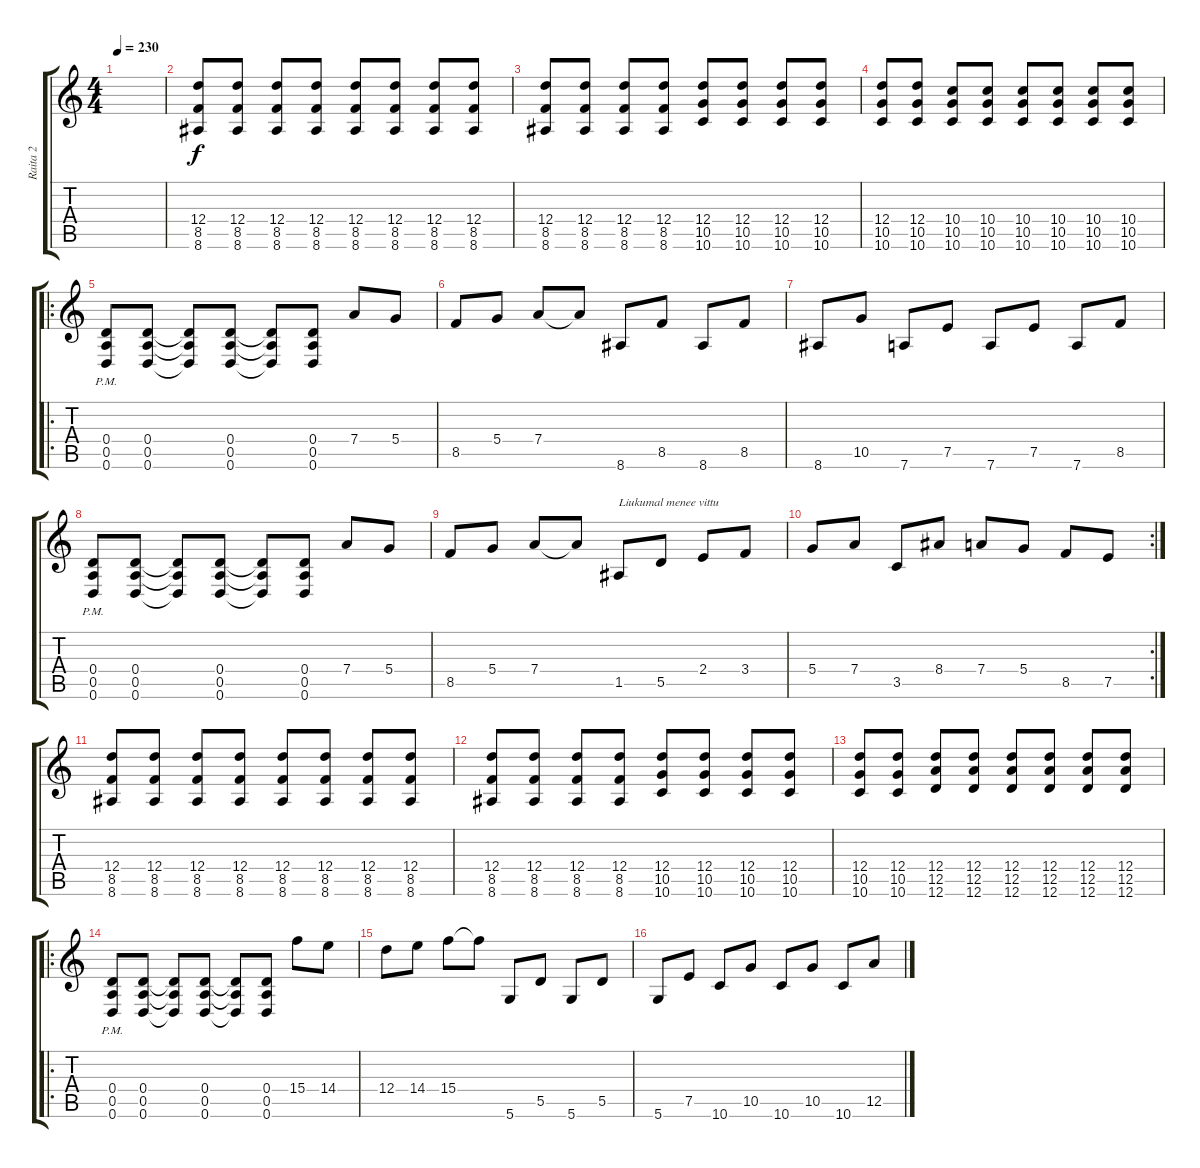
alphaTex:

\track ("Raita 2" "Raita 2") {instrument distortionguitar}
\staff {score tabs}
\tuning (E4 B3 G3 D3 A2 D2) {hide}
\ts (4 4)
\tempo 230
\clef g2
\ks c
|
(12.4 8.5 8.6).8 (12.4 8.5 8.6).8 (12.4 8.5 8.6).8 (12.4 8.5 8.6).8 (12.4 8.5 8.6).8 (12.4 8.5 8.6).8 (12.4 8.5 8.6).8 (12.4 8.5 8.6).8 |
(12.4 8.5 8.6).8 (12.4 8.5 8.6).8 (12.4 8.5 8.6).8 (12.4 8.5 8.6).8 (12.4 10.5 10.6).8 (12.4 10.5 10.6).8 (12.4 10.5 10.6).8 (12.4 10.5 10.6).8 |
(12.4 10.5 10.6).8 (12.4 10.5 10.6).8 (10.4 10.5 10.6).8 (10.4 10.5 10.6).8 (10.4 10.5 10.6).8 (10.4 10.5 10.6).8 (10.4 10.5 10.6).8 (10.4 10.5 10.6).8 |
\ro
(0.4 0.5 0.6{pm}).8 (0.4 0.5 0.6).8 (0.4{t} 0.5{t} 0.6{t}).8 (0.4 0.5 0.6).8 (0.4{t} 0.5{t} 0.6{t}).8 (0.4 0.5 0.6).8 7.4.8 5.4.8 |
8.5.8 5.4.8 7.4.8 7.4{t}.8 8.6.8 8.5.8 8.6.8 8.5.8 |
8.6.8 10.5.8 7.6.8 7.5.8 7.6.8 7.5.8 7.6.8 8.5.8 |
(0.4 0.5 0.6{pm}).8 (0.4 0.5 0.6).8 (0.4{t} 0.5{t} 0.6{t}).8 (0.4 0.5 0.6).8 (0.4{t} 0.5{t} 0.6{t}).8 (0.4 0.5 0.6).8 7.4.8 5.4.8 |
8.5.8 5.4.8 7.4.8 7.4{t}.8 1.5.8{txt "Liukumal menee vittu"} 5.5.8 2.4.8 3.4.8 |
\rc 2
5.4.8 7.4.8 3.5.8 8.4.8 7.4.8 5.4.8 8.5.8 7.5.8 |
(12.4 8.5 8.6).8 (12.4 8.5 8.6).8 (12.4 8.5 8.6).8 (12.4 8.5 8.6).8 (12.4 8.5 8.6).8 (12.4 8.5 8.6).8 (12.4 8.5 8.6).8 (12.4 8.5 8.6).8 |
(12.4 8.5 8.6).8 (12.4 8.5 8.6).8 (12.4 8.5 8.6).8 (12.4 8.5 8.6).8 (12.4 10.5 10.6).8 (12.4 10.5 10.6).8 (12.4 10.5 10.6).8 (12.4 10.5 10.6).8 |
(12.4 10.5 10.6).8 (12.4 10.5 10.6).8 (12.4 12.5 12.6).8 (12.4 12.5 12.6).8 (12.4 12.5 12.6).8 (12.4 12.5 12.6).8 (12.4 12.5 12.6).8 (12.4 12.5 12.6).8 |
\ro
(0.4 0.5 0.6{pm}).8 (0.4 0.5 0.6).8 (0.4{t} 0.5{t} 0.6{t}).8 (0.4 0.5 0.6).8 (0.4{t} 0.5{t} 0.6{t}).8 (0.4 0.5 0.6).8 15.4.8 14.4.8 |
12.4.8 14.4.8 15.4.8 15.4{t}.8 5.6.8 5.5.8 5.6.8 5.5.8 |
5.6.8 7.5.8 10.6.8 10.5.8 10.6.8 10.5.8 10.6.8 12.5.8
